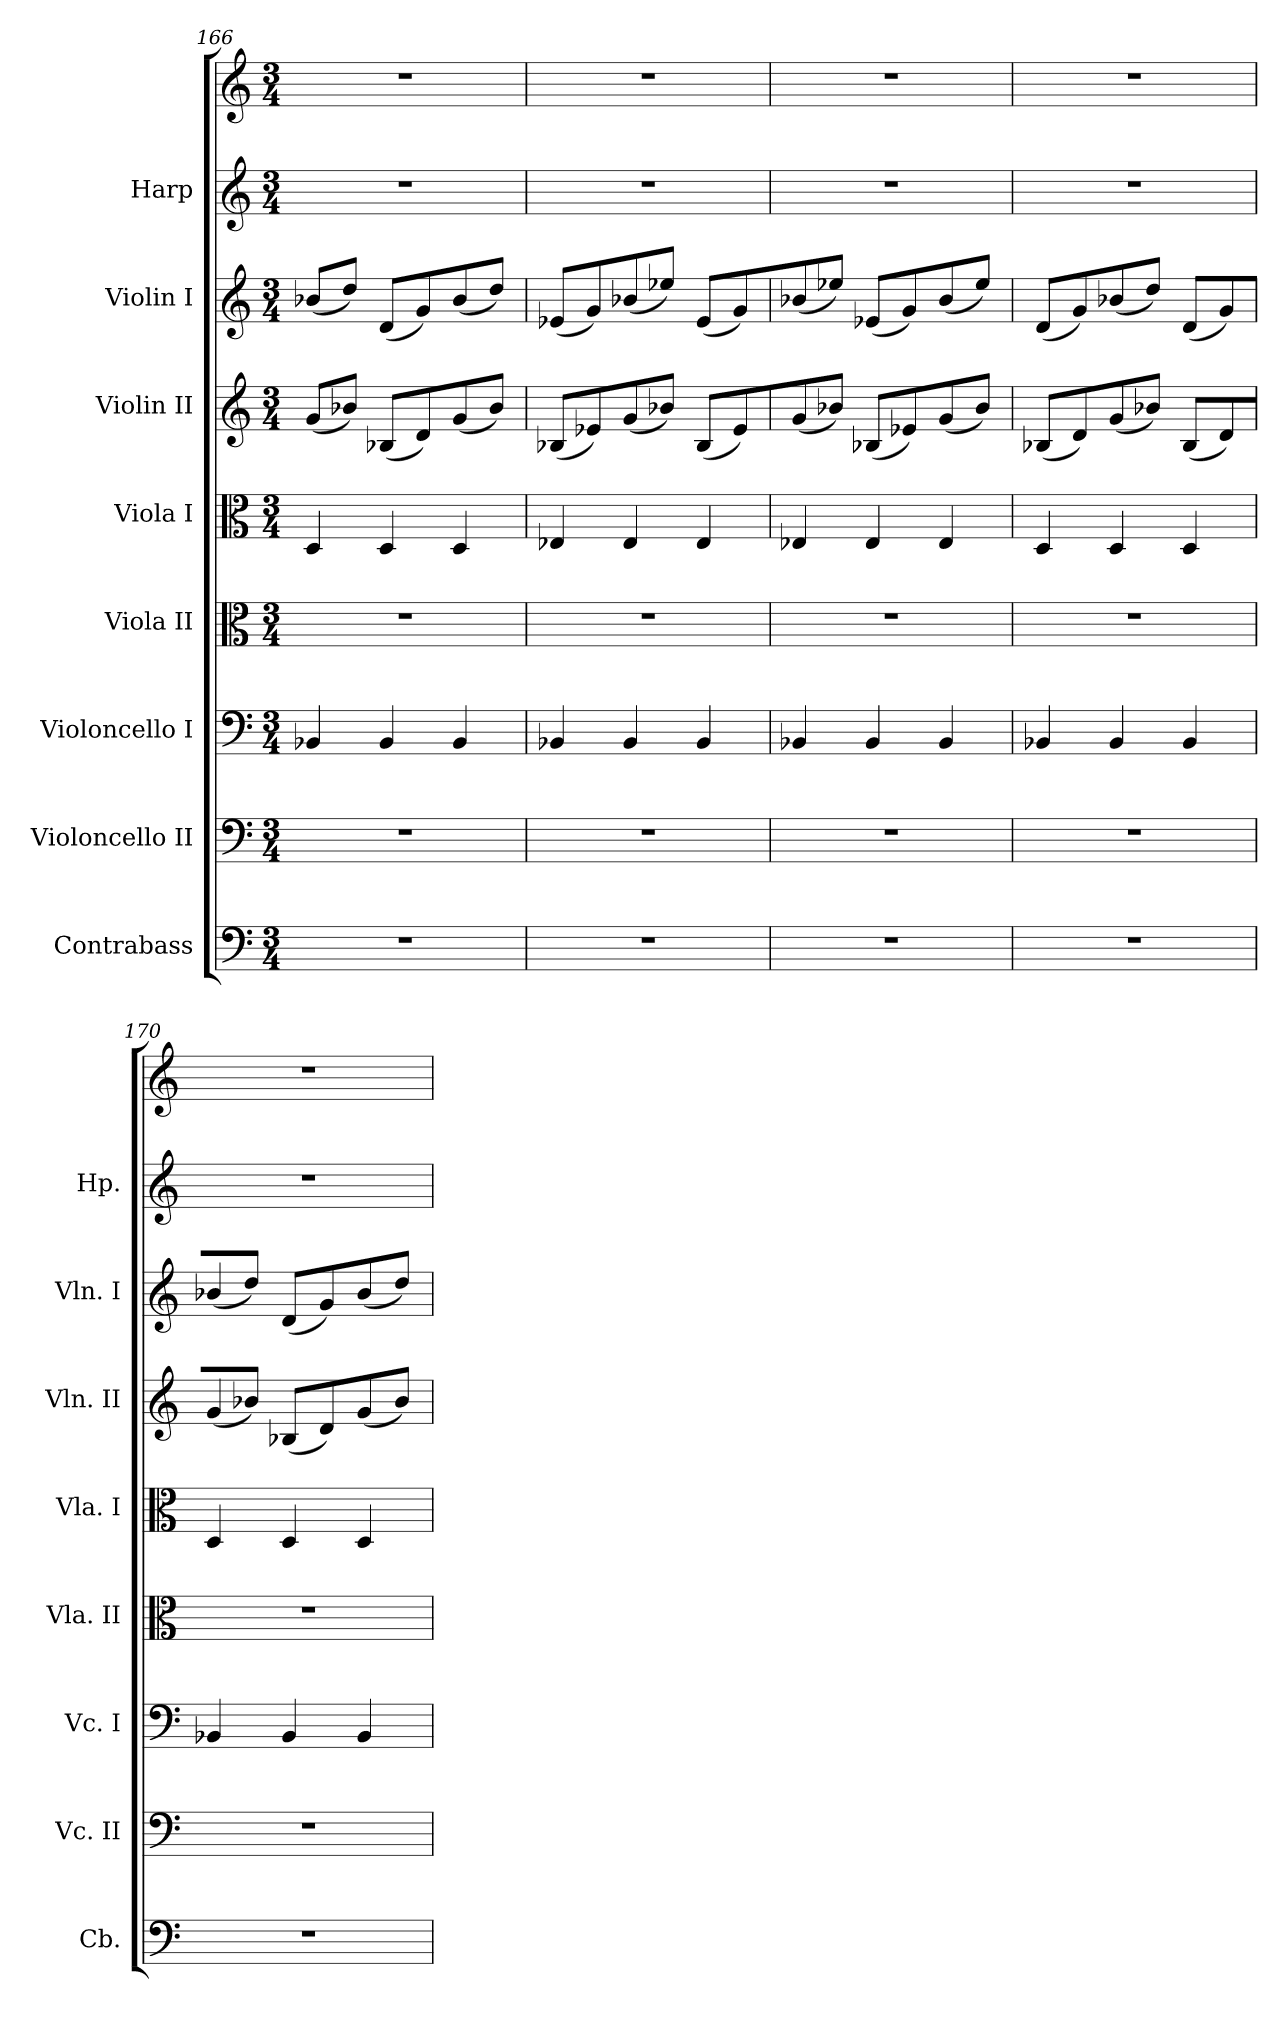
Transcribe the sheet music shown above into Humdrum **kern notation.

**kern	**kern	**kern	**kern	**kern	**kern	**kern	**kern	**kern
*part8	*part7	*part6	*part5	*part4	*part3	*part2	*part1	*part1
*staff9	*staff8	*staff7	*staff6	*staff5	*staff4	*staff3	*staff2	*staff1
*I"Contrabass	*I"Violoncello II	*I"Violoncello I	*I"Viola II	*I"Viola I	*I"Violin II	*I"Violin I	*I"Harp	*
*I'Cb.	*I'Vc. II	*I'Vc. I	*I'Vla. II	*I'Vla. I	*I'Vln. II	*I'Vln. I	*I'Hp.	*
*clefF4	*clefF4	*clefF4	*clefC3	*clefC3	*clefG2	*clefG2	*clefG2	*clefG2
*ITrd7c12	*	*	*	*	*	*	*	*
*k[]	*k[]	*k[]	*k[]	*k[]	*k[]	*k[]	*k[]	*k[]
*M3/4	*M3/4	*M3/4	*M3/4	*M3/4	*M3/4	*M3/4	*M3/4	*M3/4
=166	=166	=166	=166	=166	=166	=166	=166	=166
2.r	2.r	4BB-X/	2.r	4D/	(8g/	(8b-X/	2.r	2.r
.	.	.	.	.	8b-X/J)	8dd/J)	.	.
.	.	4BB-/	.	4D/	(8B-X/L	(8d/L	.	.
.	.	.	.	.	8d/)	8g/)	.	.
.	.	4BB-/	.	4D/	(8g/	(8b-/	.	.
.	.	.	.	.	8b-/J)	8dd/J)	.	.
=167	=167	=167	=167	=167	=167	=167	=167	=167
2.r	2.r	4BB-X/	2.r	4E-X/	(8B-X/L	(8e-X/L	2.r	2.r
.	.	.	.	.	8e-X/)	8g/)	.	.
.	.	4BB-/	.	4E-/	(8g/	(8b-X/	.	.
.	.	.	.	.	8b-X/J)	8ee-X/J)	.	.
.	.	4BB-/	.	4E-/	(8B-/L	(8e-/L	.	.
.	.	.	.	.	8e-/)	8g/)	.	.
=168	=168	=168	=168	=168	=168	=168	=168	=168
2.r	2.r	4BB-X/	2.r	4E-X/	(8g/	(8b-X/	2.r	2.r
.	.	.	.	.	8b-X/J)	8ee-X/J)	.	.
.	.	4BB-/	.	4E-/	(8B-X/L	(8e-X/L	.	.
.	.	.	.	.	8e-X/)	8g/)	.	.
.	.	4BB-/	.	4E-/	(8g/	(8b-/	.	.
.	.	.	.	.	8b-/J)	8ee-/J)	.	.
=169	=169	=169	=169	=169	=169	=169	=169	=169
2.r	2.r	4BB-X/	2.r	4D/	(8B-X/L	(8d/L	2.r	2.r
.	.	.	.	.	8d/)	8g/)	.	.
.	.	4BB-/	.	4D/	(8g/	(8b-X/	.	.
.	.	.	.	.	8b-X/J)	8dd/J)	.	.
.	.	4BB-/	.	4D/	(8B-/L	(8d/L	.	.
.	.	.	.	.	8d/)	8g/)	.	.
=170	=170	=170	=170	=170	=170	=170	=170	=170
2.r	2.r	4BB-X/	2.r	4D/	(8g/	(8b-X/	2.r	2.r
.	.	.	.	.	8b-X/J)	8dd/J)	.	.
.	.	4BB-/	.	4D/	(8B-X/L	(8d/L	.	.
.	.	.	.	.	8d/)	8g/)	.	.
.	.	4BB-/	.	4D/	(8g/	(8b-/	.	.
.	.	.	.	.	8b-/J)	8dd/J)	.	.
=	=	=	=	=	=	=	=	=
*-	*-	*-	*-	*-	*-	*-	*-	*-
